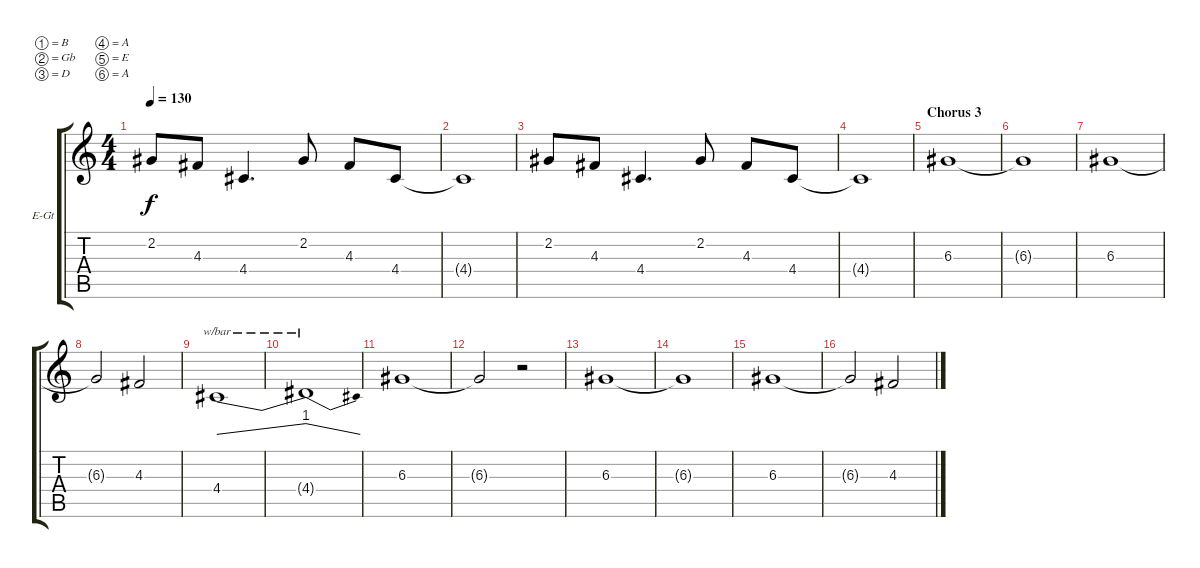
\bracketExtendMode groupsimilarinstruments
\firstSystemTrackNameOrientation horizontal
\otherSystemsTrackNameOrientation horizontal
\track ("Electric Guitar" "E-Gt") {instrument overdrivenguitar}
\staff {score tabs}
\tuning (B3 Gb3 D3 A2 E2 A1)
\ts (4 4)
\tempo 130
\clef g2
\ks c
2.2.8{dy f} 4.3.8 4.4.4{d} 2.2.8 4.3.8 4.4.8 |
4.4{t}.1 |
2.2.8 4.3.8 4.4.4{d} 2.2.8 4.3.8 4.4.8 |
4.4{t}.1 |
\section ("" "Chorus 3")
6.3.1 |
6.3{t}.1 |
6.3.1 |
6.3{t}.2 4.3.2 |
4.4.1{tbe (dive default 0 0 59.4 4)} |
4.4{t}.1{tbe (dive default 0 4 60 0)} |
6.3.1 |
6.3{t}.2 r.2 |
6.3.1 |
6.3{t}.1 |
6.3.1 |
6.3{t}.2 4.3.2
